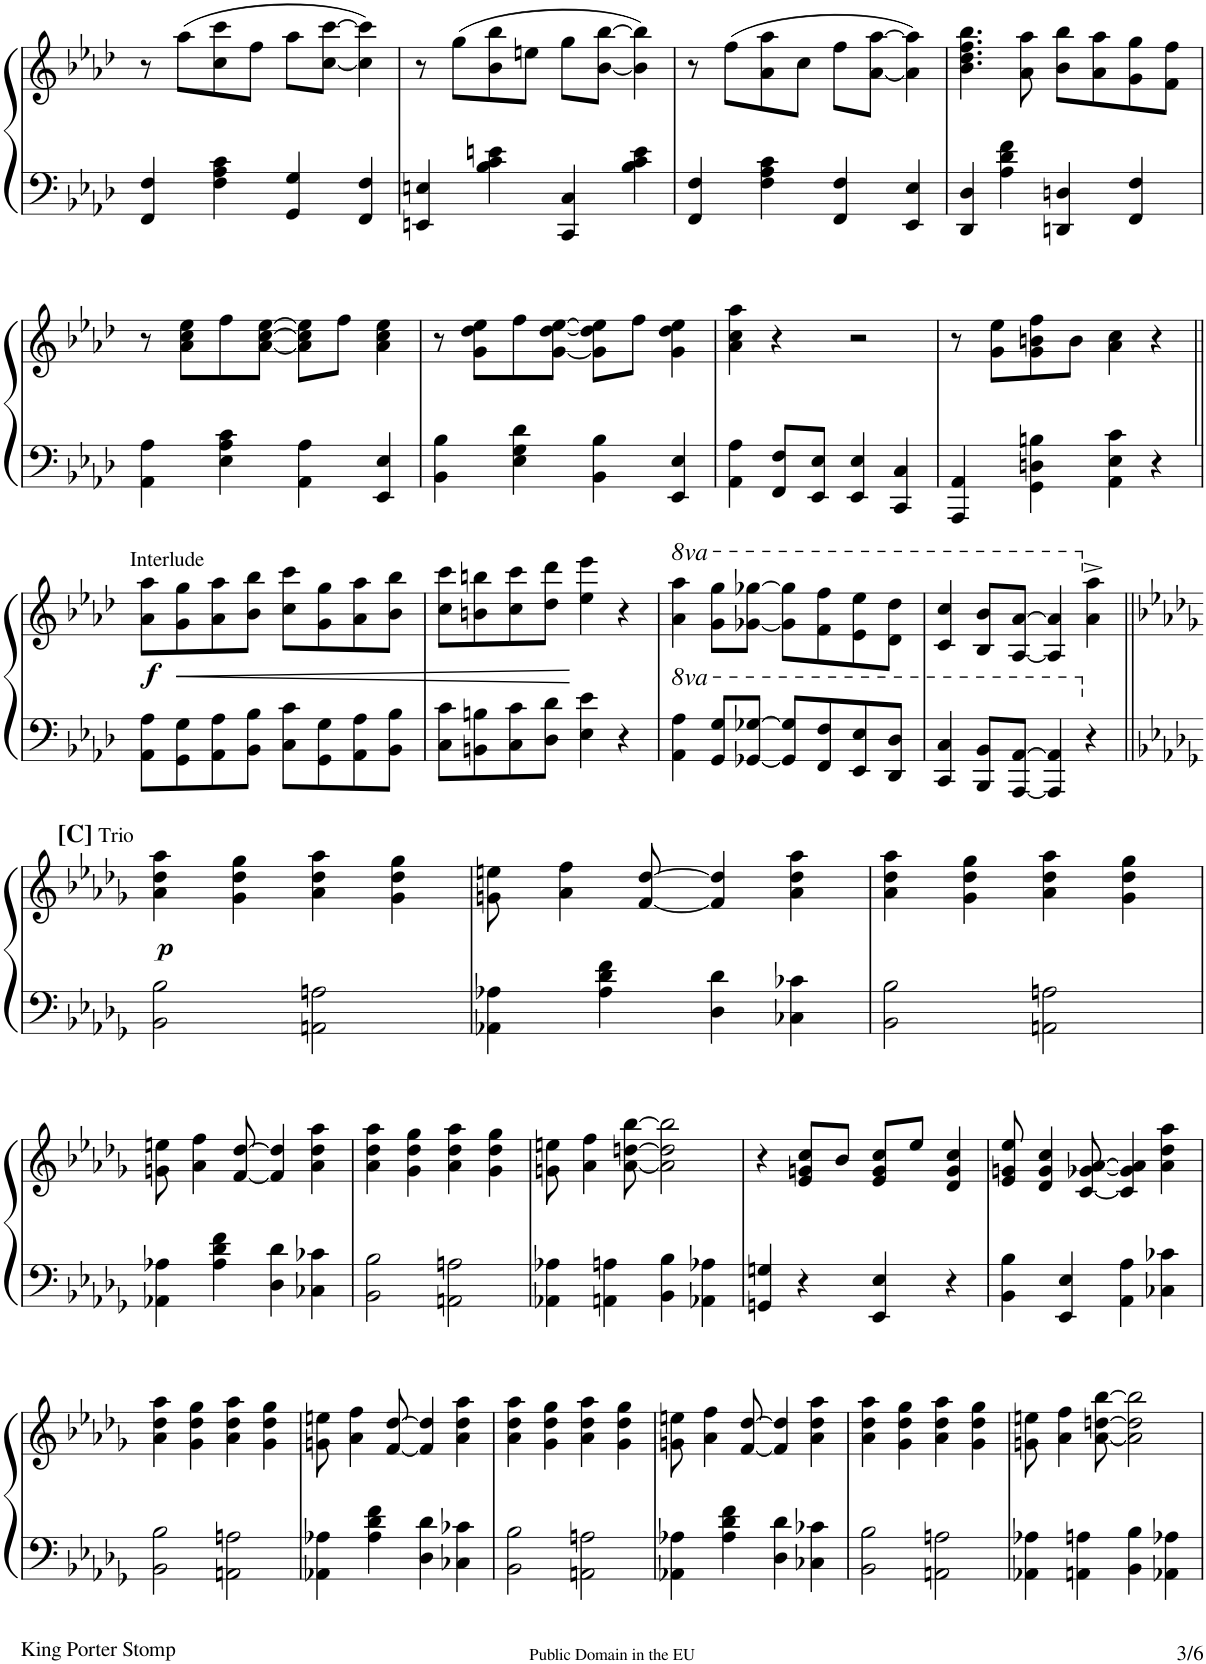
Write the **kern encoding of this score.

**kern	**kern	**dynam
*part1	*part1	*part1
*staff2	*staff1	*staff1/2
*I"Piano	*	*
*I'Pno.	*	*
!!LO:PB:g=z
*clefF4	*clefG2	*
*k[b-e-a-d-]	*k[b-e-a-d-]	*
*A-:	*A-:	*
*M2/2	*M2/2	*
*met(c|)	*met(c|)	*
=30	=30	=30
4FF/ 4F/	8r	.
.	(8aa-\L	.
4F\ 4A-\ 4c\	8cc\ 8ccc\	.
.	8ff\J	.
4GG/ 4G/	8aa-\L	.
.	[8cc\ [8ccc\J	.
4FF/ 4F/	4cc\] 4ccc\])	.
=31	=31	=31
4EEn/ 4En/	8r	.
.	(8gg\L	.
4B-\ 4c\ 4en\	8b-\ 8bb-\	.
.	8een\J	.
4CC/ 4C/	8gg\L	.
.	[8b-\ [8bb-\J	.
4B-\ 4c\ 4e\	4b-\] 4bb-\])	.
=32	=32	=32
4FF/ 4F/	8r	.
.	(8ff\L	.
4F\ 4A-\ 4c\	8a-\ 8aa-\	.
.	8cc\J	.
4FF/ 4F/	8ff\L	.
.	[8a-\ [8aa-\J	.
4EE-/ 4E-/	4a-\] 4aa-\])	.
=33	=33	=33
4DD-/ 4D-/	4.b-\ 4.dd-\ 4.ff\ 4.bb-\	.
4A-\ 4d-\ 4f\	.	.
.	8a-\ 8aa-\	.
4DDn/ 4Dn/	8b-\ 8bb-\L	.
.	8a-\ 8aa-\	.
4FF/ 4F/	8g\ 8gg\	.
.	8f\ 8ff\J	.
!!LO:LB:g=z
=34	=34	=34
4AA-\ 4A-\	8r	.
.	8a-\ 8cc\ 8ee-\L	.
4E-\ 4A-\ 4c\	8ff\	.
.	[8a-\ [8cc\ [8ee-\J	.
4AA-\ 4A-\	8a-\] 8cc\] 8ee-\]L	.
.	8ff\J	.
4EE-/ 4E-/	4a-\ 4cc\ 4ee-\	.
=35	=35	=35
4BB-\ 4B-\	8r	.
.	8g\ 8dd-\ 8ee-\L	.
4E-\ 4G\ 4d-\	8ff\	.
.	[8g\ [8dd-\ [8ee-\J	.
4BB-\ 4B-\	8g\] 8dd-\] 8ee-\]L	.
.	8ff\J	.
4EE-/ 4E-/	4g\ 4dd-\ 4ee-\	.
=36	=36	=36
4AA-\ 4A-\	4a-\ 4cc\ 4aa-\	.
8FF/ 8F/L	4r	.
8EE-/ 8E-/J	.	.
4EE-/ 4E-/	2r	.
4CC/ 4C/	.	.
=37	=37	=37
4AAA-/ 4AA-/	8r	.
.	8g\ 8ee-\L	.
4GG\ 4Dn\ 4Bn\	8g\ 8bn\ 8ff\	.
.	8b\J	.
4AA-\ 4E-\ 4c\	4a-\ 4cc\	.
4r	4r	.
!!LO:LB:g=z
=38||	=38||	=38||
!	!LO:TX:a:t=Interlude	!
!	!	!LO:DY:b
8AA-\ 8A-\L	8a-\ 8aa-\L	f
!	!	!LO:HP:b
8GG\ 8G\	8g\ 8gg\	<
8AA-\ 8A-\	8a-\ 8aa-\	.
8BB-\ 8B-\J	8b-\ 8bb-\J	.
8C\ 8c\L	8cc\ 8ccc\L	.
8GG\ 8G\	8g\ 8gg\	.
8AA-\ 8A-\	8a-\ 8aa-\	.
8BB-\ 8B-\J	8b-\ 8bb-\J	.
=39	=39	=39
8C\ 8c\L	8cc\ 8ccc\L	.
8BBn\ 8Bn\	8bn\ 8bbn\	.
8C\ 8c\	8cc\ 8ccc\	.
8D-\ 8d-\J	8dd-\ 8ddd-\J	.
4E-\ 4e-\	4ee-\ 4eee-\	[
4r	4r	.
=40	=40	=40
*8va	*	*
*	*8va	*
4A-\ 4a-\	4aa-\ 4aaa-\	.
8G/ 8g/L	8gg\ 8ggg\L	.
[8G-X/ [8g-X/J	[8gg-X\ [8ggg-X\J	.
8G-/] 8g-/]L	8gg-\] 8ggg-\]L	.
8F/ 8f/	8ff\ 8fff\	.
8E-/ 8e-/	8ee-\ 8eee-\	.
8D-/ 8d-/J	8dd-\ 8ddd-\J	.
=41	=41	=41
4C/ 4c/	4cc/ 4ccc/	.
8BB-/ 8B-/L	8b-/ 8bb-/L	.
[8AA-/ [8A-/J	[8a-/ [8aa-/J	.
4AA-/] 4A-/]	4a-/] 4aa-/]	.
*X8va	*	*
*	*X8va	*
4r	4a-\^ 4aa-\^	.
!!LO:LB:g=z
=42||	=42||	=42||
*k[b-e-a-d-g-]	*k[b-e-a-d-g-]	*
*D-:	*D-:	*
!	!LO:TX:a:t=Trio	!
!	!LO:TX:a:B:t=[C]	!
!	!	!LO:DY:b
2BB-\ 2B-\	4a-\ 4dd-\ 4aa-\	p
.	4g-\ 4dd-\ 4gg-\	.
2AAn\ 2An\	4a-\ 4dd-\ 4aa-\	.
.	4g-\ 4dd-\ 4gg-\	.
=43	=43	=43
4AA-X\ 4A-X\	8gn\ 8een\	.
.	4a-\ 4ff\	.
4A-\ 4d-\ 4f\	.	.
.	[8f/ [8dd-/	.
4D-\ 4d-\	4f/] 4dd-/]	.
4C-X\ 4c-X\	4a-\ 4dd-\ 4aa-\	.
=44	=44	=44
2BB-\ 2B-\	4a-\ 4dd-\ 4aa-\	.
.	4g-\ 4dd-\ 4gg-\	.
2AAn\ 2An\	4a-\ 4dd-\ 4aa-\	.
.	4g-\ 4dd-\ 4gg-\	.
!!LO:LB:g=z
=45	=45	=45
4AA-X\ 4A-X\	8gn\ 8een\	.
.	4a-\ 4ff\	.
4A-\ 4d-\ 4f\	.	.
.	[8f/ [8dd-/	.
4D-\ 4d-\	4f/] 4dd-/]	.
4C-X\ 4c-X\	4a-\ 4dd-\ 4aa-\	.
=46	=46	=46
2BB-\ 2B-\	4a-\ 4dd-\ 4aa-\	.
.	4g-\ 4dd-\ 4gg-\	.
2AAn\ 2An\	4a-\ 4dd-\ 4aa-\	.
.	4g-\ 4dd-\ 4gg-\	.
=47	=47	=47
4AA-X\ 4A-X\	8gn\ 8een\	.
.	4a-\ 4ff\	.
4AAn\ 4An\	.	.
.	[8a-\ [8ddn\ [8bb-\	.
4BB-\ 4B-\	2a-\] 2dd\] 2bb-\]	.
4AA-X\ 4A-X\	.	.
=48	=48	=48
4GGn/ 4Gn/	4r	.
4r	8e-/ 8gn/ 8cc/L	.
.	8b-/J	.
4EE-/ 4E-/	8e-/ 8g/ 8cc/L	.
.	8ee-/J	.
4r	4d-/ 4g/ 4cc/	.
=49	=49	=49
4BB-\ 4B-\	8e-/ 8gn/ 8ee-/	.
.	4d-/ 4g/ 4cc/	.
4EE-/ 4E-/	.	.
.	[8c/ [8g-X/ [8a-/	.
4AA-\ 4A-\	4c/] 4g-/] 4a-/]	.
4C-X\ 4c-X\	4a-\ 4dd-\ 4aa-\	.
!!LO:LB:g=z
=50	=50	=50
2BB-\ 2B-\	4a-\ 4dd-\ 4aa-\	.
.	4g-\ 4dd-\ 4gg-\	.
2AAn\ 2An\	4a-\ 4dd-\ 4aa-\	.
.	4g-\ 4dd-\ 4gg-\	.
=51	=51	=51
4AA-X\ 4A-X\	8gn\ 8een\	.
.	4a-\ 4ff\	.
4A-\ 4d-\ 4f\	.	.
.	[8f/ [8dd-/	.
4D-\ 4d-\	4f/] 4dd-/]	.
4C-X\ 4c-X\	4a-\ 4dd-\ 4aa-\	.
=52	=52	=52
2BB-\ 2B-\	4a-\ 4dd-\ 4aa-\	.
.	4g-\ 4dd-\ 4gg-\	.
2AAn\ 2An\	4a-\ 4dd-\ 4aa-\	.
.	4g-\ 4dd-\ 4gg-\	.
=53	=53	=53
4AA-X\ 4A-X\	8gn\ 8een\	.
.	4a-\ 4ff\	.
4A-\ 4d-\ 4f\	.	.
.	[8f/ [8dd-/	.
4D-\ 4d-\	4f/] 4dd-/]	.
4C-X\ 4c-X\	4a-\ 4dd-\ 4aa-\	.
=54	=54	=54
2BB-\ 2B-\	4a-\ 4dd-\ 4aa-\	.
.	4g-\ 4dd-\ 4gg-\	.
2AAn\ 2An\	4a-\ 4dd-\ 4aa-\	.
.	4g-\ 4dd-\ 4gg-\	.
=55	=55	=55
4AA-X\ 4A-X\	8gn\ 8een\	.
.	4a-\ 4ff\	.
4AAn\ 4An\	.	.
.	[8a-\ [8ddn\ [8bb-\	.
4BB-\ 4B-\	2a-\] 2dd\] 2bb-\]	.
4AA-X\ 4A-X\	.	.
=	=	=
*-	*-	*-
